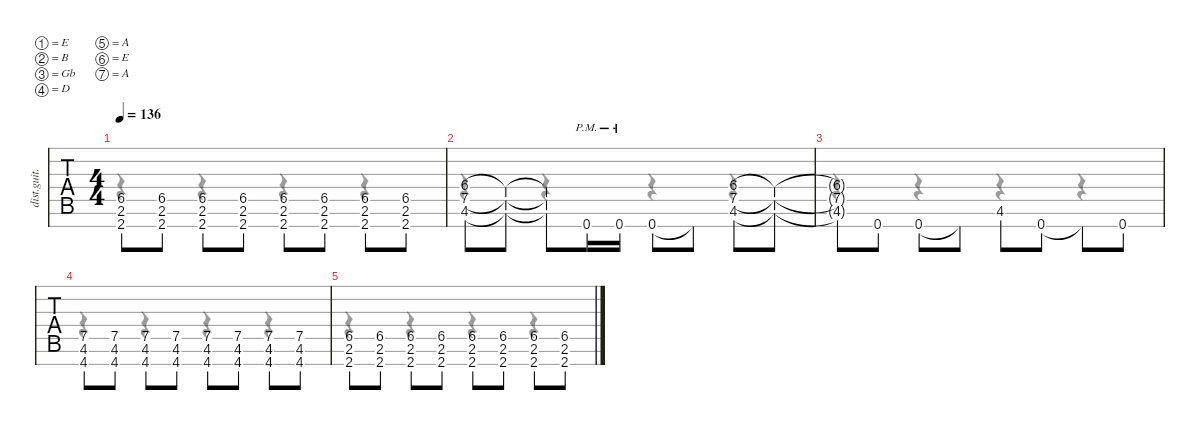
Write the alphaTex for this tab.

\defaultSystemsLayout 4
\hideDynamics
\bracketExtendMode nobrackets
\track ("Rhythm Guitar 1" "dist.guit.") {instrument distortionguitar}
\staff {tabs}
\tuning (E4 B3 Gb3 D3 A2 E2 A1)
\voice
\ts (4 4)
\tempo 136
\clef g2
\ks c
(6.5{acc #} 2.6{acc #} 2.7).8{dy f beam Up} (6.5{acc #} 2.6{acc #} 2.7).8{beam Up} (6.5{acc #} 2.6{acc #} 2.7).8{beam Up} (6.5{acc #} 2.6{acc #} 2.7).8{beam Up} (6.5{acc #} 2.6{acc #} 2.7).8{beam Up} (6.5{acc #} 2.6{acc #} 2.7).8{beam Up} (6.5{acc #} 2.6{acc #} 2.7).8{beam Up} (6.5{acc #} 2.6{acc #} 2.7).8{beam Up} |
(6.4{acc #} 7.5 4.6{acc #}).8{beam Up} (6.4{t acc #} 7.5{t} 4.6{t acc #}).8{beam Up} (6.4{t acc #} 7.5{t} 4.6{t acc #}).8{beam Up} 0.7{pm}.16{beam Up} 0.7{pm}.16{beam Up} 0.7.8{beam Up} 0.7{t}.8{beam Up} (6.4{acc #} 7.5 4.6{acc #}).8{beam Up} (6.4{t acc #} 7.5{t} 4.6{t acc #}).8{beam Up} |
(6.4{t acc #} 7.5{t} 4.6{t acc #}).8{beam Up} 0.7.8{beam Up} 0.7.8{beam Up} 0.7{t}.8{beam Up} 4.6{acc #}.8{beam Up} 0.7.8{beam Up} 0.7{t}.8{beam Up} 0.7.8{beam Up} |
(7.5 4.6{acc #} 4.7{acc #}).8{beam Up} (7.5 4.6{acc #} 4.7{acc #}).8{beam Up} (7.5 4.6{acc #} 4.7{acc #}).8{beam Up} (7.5 4.6{acc #} 4.7{acc #}).8{beam Up} (7.5 4.6{acc #} 4.7{acc #}).8{beam Up} (7.5 4.6{acc #} 4.7{acc #}).8{beam Up} (7.5 4.6{acc #} 4.7{acc #}).8{beam Up} (7.5 4.6{acc #} 4.7{acc #}).8{beam Up} |
(6.5{acc #} 2.6{acc #} 2.7).8{beam Up} (6.5{acc #} 2.6{acc #} 2.7).8{beam Up} (6.5{acc #} 2.6{acc #} 2.7).8{beam Up} (6.5{acc #} 2.6{acc #} 2.7).8{beam Up} (6.5{acc #} 2.6{acc #} 2.7).8{beam Up} (6.5{acc #} 2.6{acc #} 2.7).8{beam Up} (6.5{acc #} 2.6{acc #} 2.7).8{beam Up} (6.5{acc #} 2.6{acc #} 2.7).8{beam Up}
\voice
\clef g2
\ottava regular
\simile none
\ks c
r.4{dy mf beam Down} r.4{beam Down} r.4{beam Down} r.4{beam Down} |
r.4{beam Down} r.4{beam Down} r.4{beam Down} r.4{beam Down} |
r.4{beam Down} r.4{beam Down} r.4{beam Down} r.4{beam Down} |
r.4{beam Down} r.4{beam Down} r.4{beam Down} r.4{beam Down} |
r.4{beam Down} r.4{beam Down} r.4{beam Down} r.4{beam Down}
